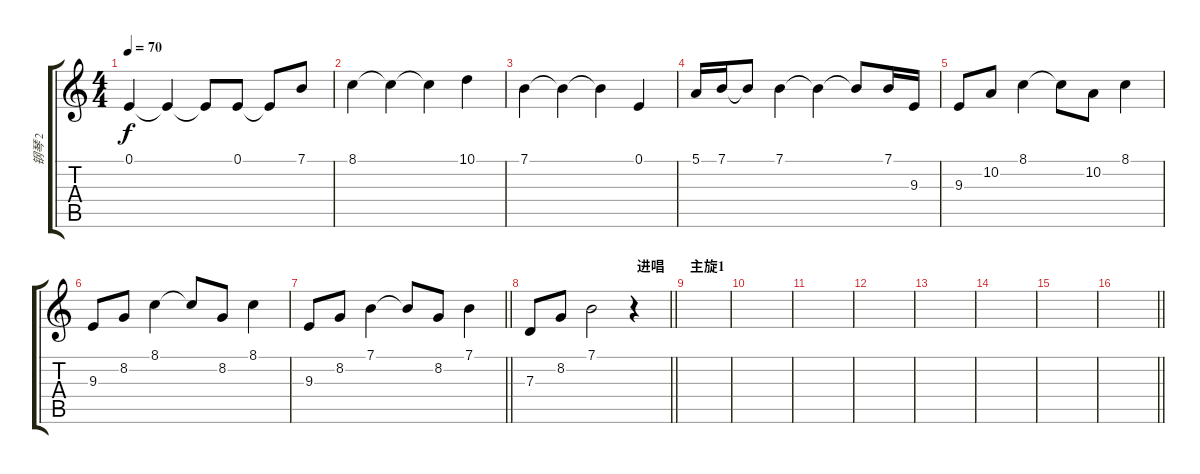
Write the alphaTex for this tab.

\track ("钢琴 2" "钢琴 2") {instrument electricgrandpiano}
\staff {score tabs}
\tuning (E4 B3 G3 D3 A2 E2) {hide}
\ts (4 4)
\tempo 70
\clef g2
\ks c
0.1.4{dy f instrument electricgrandpiano} 0.1{t}.4 0.1{t}.8 0.1.8 0.1{t}.8 7.1.8 |
8.1.4 8.1{t}.4 8.1{t}.4 10.1.4 |
7.1.4 7.1{t}.4 7.1{t}.4 0.1.4 |
5.1.16 7.1.16 7.1{t}.8 7.1.4{txt ""} 7.1{t}.4 7.1{t}.8 7.1.16 9.3.16 |
9.3.8 10.2.8 8.1.4 8.1{t}.8 10.2.8 8.1.4 |
9.3.8 8.2.8 8.1.4 8.1{t}.8 8.2.8 8.1.4 |
\barLineRight lightlight
9.3.8 8.2.8 7.1.4 7.1{t}.8 8.2.8 7.1.4 |
\section ("" "                                进唱")
\barLineRight lightlight
7.3.8 8.2.8 7.1.2 r.4 |
\section ("" "主旋1")
|
|
|
|
|
|
|
\barLineRight lightlight
